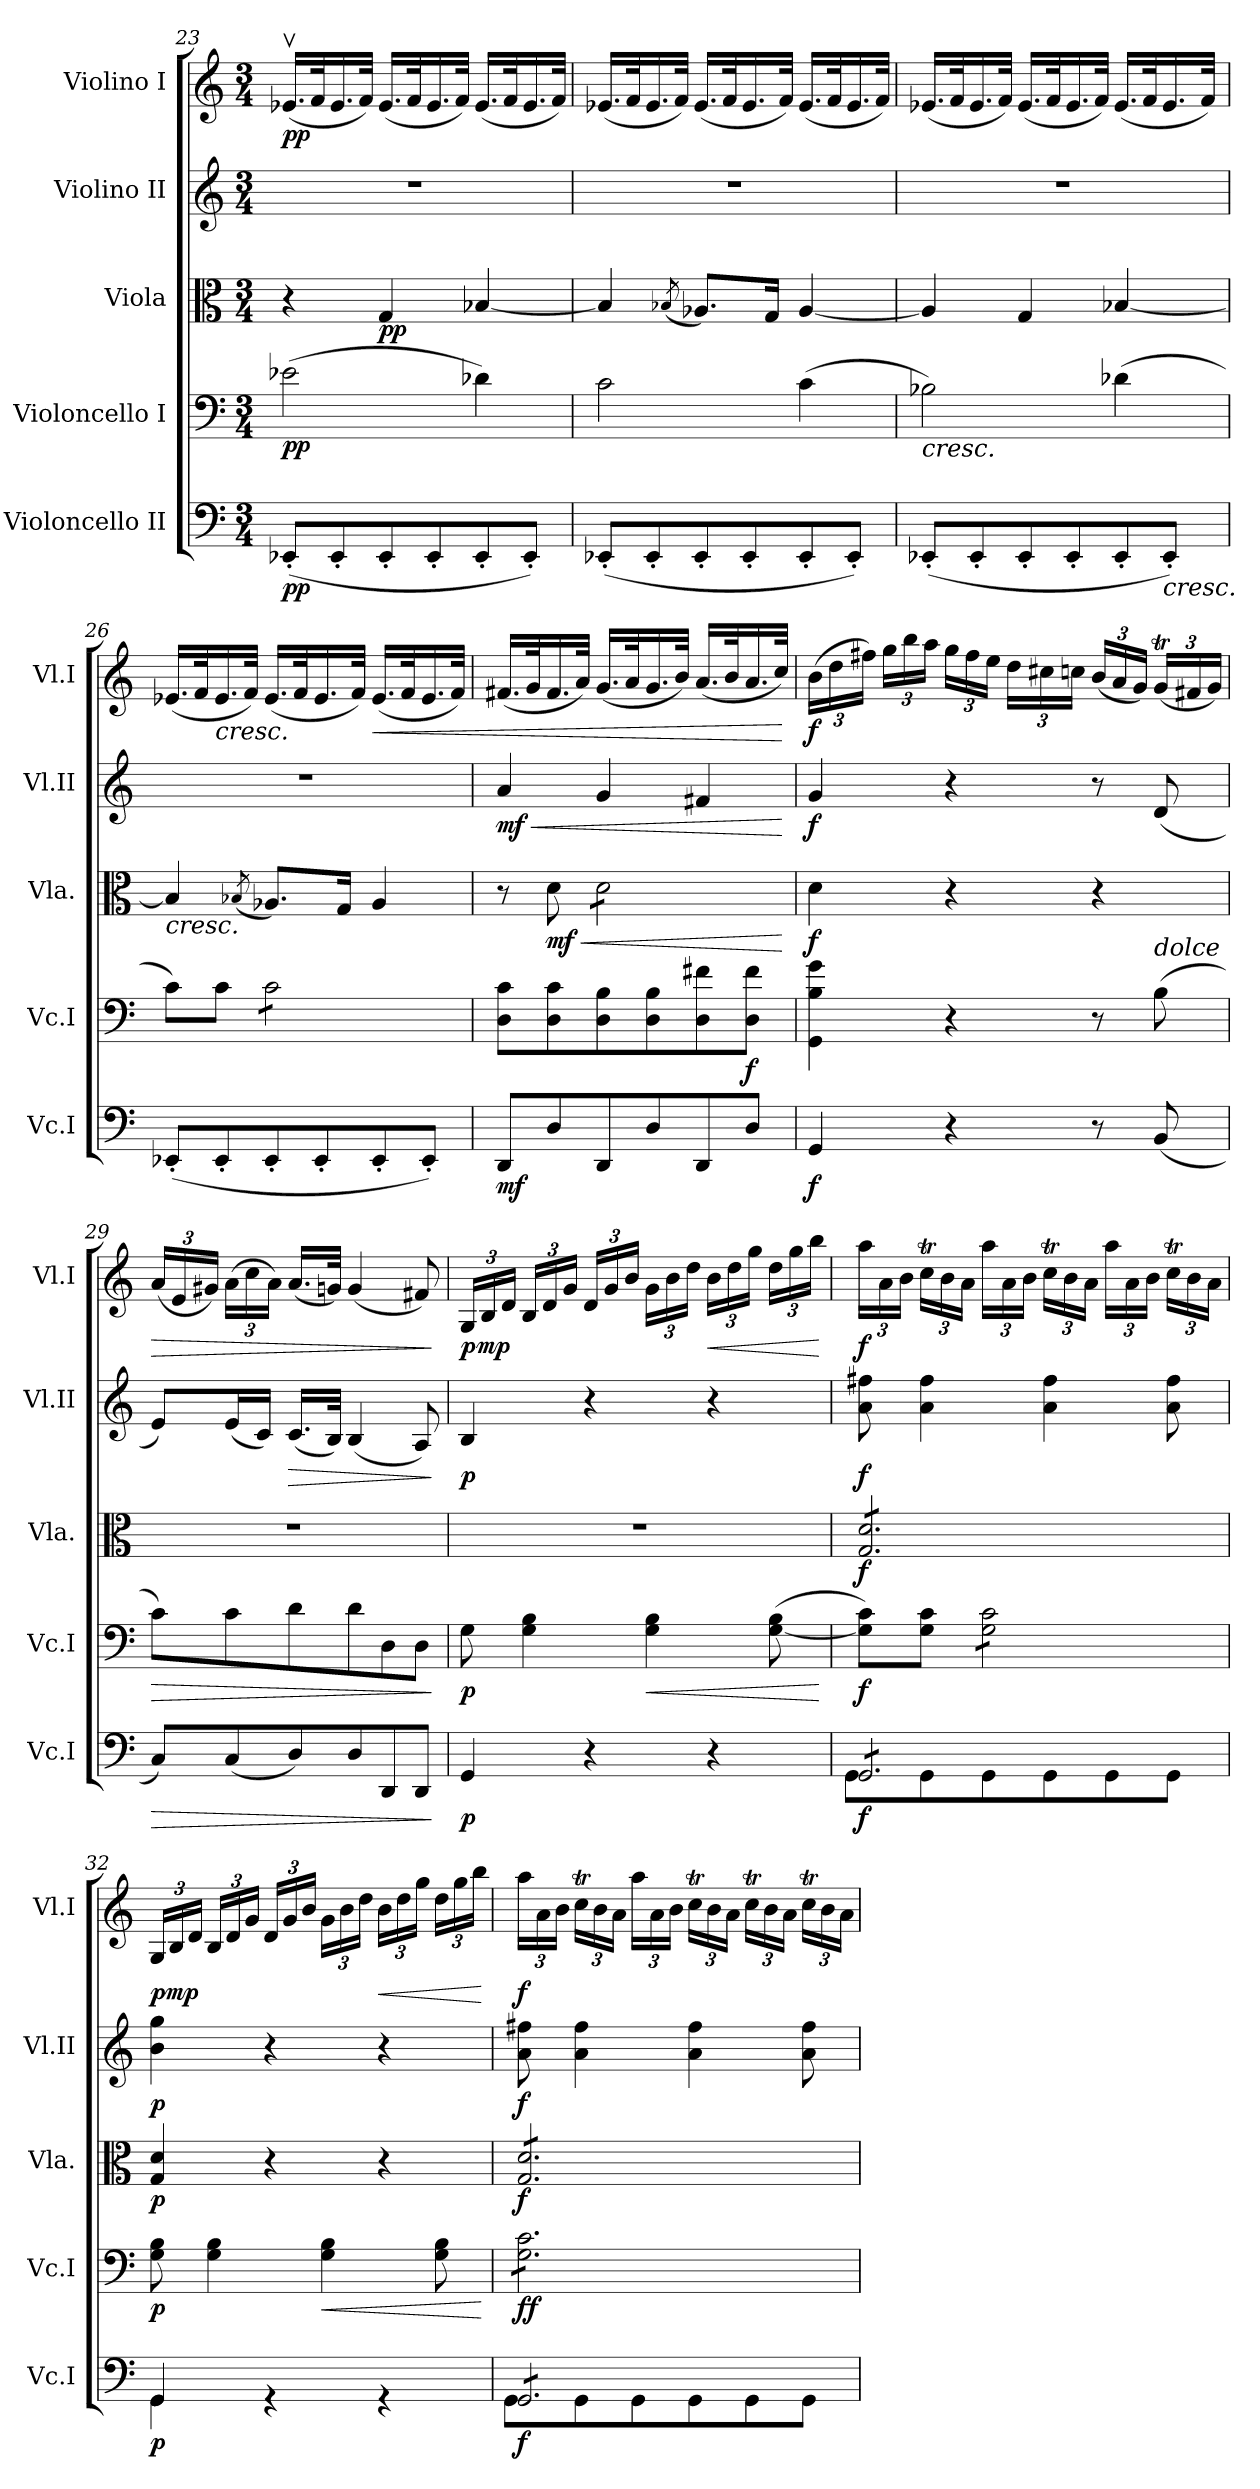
**kern	**dynam	**kern	**dynam	**kern	**dynam	**kern	**dynam	**kern	**dynam
*part5	*part5	*part4	*part4	*part3	*part3	*part2	*part2	*part1	*part1
*staff5	*staff5	*staff4	*staff4	*staff3	*staff3	*staff2	*staff2	*staff1	*staff1
*I"Violoncello II	*	*I"Violoncello I	*	*I"Viola	*	*I"Violino II	*	*I"Violino I	*
*I'Vc.I	*	*I'Vc.I	*	*I'Vla.	*	*I'Vl.II	*	*I'Vl.I	*
*clefF4	*	*clefF4	*	*clefC3	*	*clefG2	*	*clefG2	*
*k[]	*	*k[]	*	*k[]	*	*k[]	*	*k[]	*
*M3/4	*	*M3/4	*	*M3/4	*	*M3/4	*	*M3/4	*
=23	=23	=23	=23	=23	=23	=23	=23	=23	=23
!	!LO:DY:b	!	!LO:DY:b	!	!	!	!	!	!LO:DY:b
(<8EE-X'/L	pp	(>2e-X\	pp	4r	.	2.r	.	(<16.e-Xv/LL	pp
.	.	.	.	.	.	.	.	32f/K	.
8EE-'/	.	.	.	.	.	.	.	16.e-/	.
.	.	.	.	.	.	.	.	32f/JJk)	.
!	!	!	!	!	!LO:DY:b	!	!	!	!
8EE-'/	.	.	.	4G/	pp	.	.	(<16.e-/LL	.
.	.	.	.	.	.	.	.	32f/K	.
8EE-'/	.	.	.	.	.	.	.	16.e-/	.
.	.	.	.	.	.	.	.	32f/JJk)	.
8EE-'/	.	4d-X\)	.	[4B-X/	.	.	.	(<16.e-/LL	.
.	.	.	.	.	.	.	.	32f/K	.
8EE-'/J)	.	.	.	.	.	.	.	16.e-/	.
.	.	.	.	.	.	.	.	32f/JJk)	.
=24	=24	=24	=24	=24	=24	=24	=24	=24	=24
(<8EE-X'/L	.	2c\	.	4B-/]	.	2.r	.	(<16.e-X/LL	.
.	.	.	.	.	.	.	.	32f/K	.
8EE-'/	.	.	.	.	.	.	.	16.e-/	.
.	.	.	.	.	.	.	.	32f/JJk)	.
.	.	.	.	(<8qB-X/	.	.	.	.	.
8EE-'/	.	.	.	8.A-X/L)	.	.	.	(<16.e-/LL	.
.	.	.	.	.	.	.	.	32f/K	.
8EE-'/	.	.	.	.	.	.	.	16.e-/	.
.	.	.	.	16G/Jk	.	.	.	.	.
.	.	.	.	.	.	.	.	32f/JJk)	.
8EE-'/	.	(>4c\	.	[4A-/	.	.	.	(<16.e-/LL	.
.	.	.	.	.	.	.	.	32f/K	.
8EE-'/J)	.	.	.	.	.	.	.	16.e-/	.
.	.	.	.	.	.	.	.	32f/JJk)	.
!!LO:PB:g=z
=25	=25	=25	=25	=25	=25	=25	=25	=25	=25
!	!	!LO:TX:b:i:t=cresc.	!	!	!	!	!	!	!
(<8EE-X'/L	.	2B-X\)	.	4A-/]	.	2.r	.	(<16.e-X/LL	.
.	.	.	.	.	.	.	.	32f/K	.
8EE-'/	.	.	.	.	.	.	.	16.e-/	.
.	.	.	.	.	.	.	.	32f/JJk)	.
8EE-'/	.	.	.	4G/	.	.	.	(<16.e-/LL	.
.	.	.	.	.	.	.	.	32f/K	.
8EE-'/	.	.	.	.	.	.	.	16.e-/	.
.	.	.	.	.	.	.	.	32f/JJk)	.
8EE-'/	.	(>4d-X\	.	[4B-X/	.	.	.	(<16.e-/LL	.
.	.	.	.	.	.	.	.	32f/K	.
!LO:TX:b:i:t=cresc.	!	!	!	!	!	!	!	!	!
8EE-'/J)	.	.	.	.	.	.	.	16.e-/	.
.	.	.	.	.	.	.	.	32f/JJk)	.
=26	=26	=26	=26	=26	=26	=26	=26	=26	=26
!	!	!	!	!LO:TX:b:i:t=cresc.	!	!	!	!	!
(<8EE-X'/L	.	8c\L)	.	4B-/]	.	2.r	.	(<16.e-X/LL	.
.	.	.	.	.	.	.	.	32f/K	.
!	!	!	!	!	!	!	!	!LO:TX:b:i:t=cresc.	!
8EE-'/	.	8c\J	.	.	.	.	.	16.e-/	.
.	.	.	.	.	.	.	.	32f/JJk)	.
.	.	.	.	(<8qB-X/	.	.	.	.	.
*	*	*tremolo	*	*	*	*	*	*	*
8EE-'/	.	8c\L	.	8.A-X/L)	.	.	.	(<16.e-/LL	.
.	.	.	.	.	.	.	.	32f/K	.
8EE-'/	.	8c\	.	.	.	.	.	16.e-/	.
.	.	.	.	16G/Jk	.	.	.	.	.
.	.	.	.	.	.	.	.	32f/JJk)	.
!	!	!	!	!	!	!	!	!	!LO:HP:b
8EE-'/	.	8c\	.	4A-/	.	.	.	(<16.e-/LL	<
.	.	.	.	.	.	.	.	32f/K	.
8EE-'/J)	.	8c\J	.	.	.	.	.	16.e-/	.
*	*	*Xtremolo	*	*	*	*	*	*	*
.	.	.	.	.	.	.	.	32f/JJk)	.
=27	=27	=27	=27	=27	=27	=27	=27	=27	=27
!	!LO:DY:b	!	!	!	!	!	!LO:HP:b	!	!
!	!	!	!	!	!	!	!LO:DY:n=1:b	!	!
8DD/L	mf	8D\ 8c\L	.	8r	.	4a/	< mf	(<16.f#X/LL	.
.	.	.	.	.	.	.	.	32g/K	.
!	!	!	!	!	!LO:HP:b	!	!	!	!
!	!	!	!	!	!LO:DY:n=1:b	!	!	!	!
8D/	.	8D\ 8c\	.	8d\	< mf	.	.	16.f#/	.
.	.	.	.	.	.	.	.	32a/JJk)	.
*	*	*	*	*tremolo	*	*	*	*	*
8DD/	.	8D\ 8B\	.	8d\L	.	4g/	.	(<16.g/LL	.
.	.	.	.	.	.	.	.	32a/K	.
8D/	.	8D\ 8B\	.	8d\	.	.	.	16.g/	.
.	.	.	.	.	.	.	.	32b/JJk)	.
8DD/	.	8D\ 8f#X\	.	8d\	.	4f#X/	.	(<16.a/LL	.
.	.	.	.	.	.	.	.	32b/K	.
!	!	!	!LO:DY:b	!	!	!	!	!	!
8D/J	.	8D\ 8f#\J	f	8d\J	.	.	.	16.a/	.
*	*	*	*	*Xtremolo	*	*	*	*	*
.	.	.	.	.	.	.	.	32cc/JJk)	.
.	.	.	.	.	[	.	[	.	[
!!LO:LB:g=z
=28	=28	=28	=28	=28	=28	=28	=28	=28	=28
*	*	*	*	*	*	*	*	*Xbrackettup	*
!	!LO:DY:b	!	!	!	!LO:DY:b	!	!LO:DY:b	!	!LO:DY:b
4GG/	f	4GG\ 4B\ 4g\	.	4d\	f	4g/	f	(>24b\LL	f
.	.	.	.	.	.	.	.	24dd\	.
.	.	.	.	.	.	.	.	24ff#X\JJ)	.
.	.	.	.	.	.	.	.	24gg\LL	.
.	.	.	.	.	.	.	.	24bb\	.
.	.	.	.	.	.	.	.	24aa\JJ	.
4r	.	4r	.	4r	.	4r	.	24gg\LL	.
.	.	.	.	.	.	.	.	24ff#\	.
.	.	.	.	.	.	.	.	24ee\JJ	.
.	.	.	.	.	.	.	.	24dd\LL	.
.	.	.	.	.	.	.	.	24cc#X\	.
.	.	.	.	.	.	.	.	24ccn\JJ	.
8r	.	8r	.	4r	.	8r	.	(<24b/LL	.
.	.	.	.	.	.	.	.	24a/	.
.	.	.	.	.	.	.	.	24g/JJ)	.
!	!	!LO:TX:a:i:t=dolce	!	!	!	!	!	!	!
(<8BB/	.	(>8B\	.	.	.	(<8d/	.	(<24gT/LL	.
.	.	.	.	.	.	.	.	24f#X/	.
.	.	.	.	.	.	.	.	24g/JJ)	.
=29	=29	=29	=29	=29	=29	=29	=29	=29	=29
!	!LO:HP:b	!	!LO:HP:b	!	!	!	!	!	!LO:HP:b
8C/L)	>	8c\L)	>	2.r	.	8e/L)	.	(<24a/LL	>
.	.	.	.	.	.	.	.	24e/	.
.	.	.	.	.	.	.	.	24g#X/JJ)	.
(<8C/	.	8c\	.	.	.	(<16e/L	.	(>24a\LL	.
.	.	.	.	.	.	.	.	24cc\	.
.	.	.	.	.	.	16c/JJ)	.	.	.
.	.	.	.	.	.	.	.	24a\JJ)	.
!	!	!	!	!	!	!	!LO:HP:b	!	!
8D/)	.	8d\	.	.	.	(<16.c/LL	>	(<16.a/LL	.
.	.	.	.	.	.	32B/JJk)	.	32gn/JJk)	.
8D/	.	8d\	.	.	.	(<4B/	.	(<4g/	.
8DD/	.	8D\	.	.	.	.	.	.	.
8DD/J	.	8D\J	.	.	.	8A/)	.	8f#X/)	.
.	]	.	]	.	.	.	]	.	]
!!LO:PB:g=z
=30	=30	=30	=30	=30	=30	=30	=30	=30	=30
!	!LO:DY:b	!	!LO:DY:b	!	!	!	!LO:DY:b	!	!LO:DY:b
4GG/	p	8G\	p	2.r	.	4B/	p	24G/LL	p
!	!	!	!	!	!	!	!	!	!LO:DY:b
.	.	.	.	.	.	.	.	24B/	mp
.	.	.	.	.	.	.	.	24d/JJ	.
.	.	4G\ 4B\	.	.	.	.	.	24B/LL	.
.	.	.	.	.	.	.	.	24d/	.
.	.	.	.	.	.	.	.	24g/JJ	.
4r	.	.	.	.	.	4r	.	24d/LL	.
.	.	.	.	.	.	.	.	24g/	.
.	.	.	.	.	.	.	.	24b/JJ	.
!	!	!	!LO:HP:b	!	!	!	!	!	!
.	.	4G\ 4B\	<	.	.	.	.	24g\LL	.
.	.	.	.	.	.	.	.	24b\	.
.	.	.	.	.	.	.	.	24dd\JJ	.
!	!	!	!	!	!	!	!	!	!LO:HP:b
4r	.	.	.	.	.	4r	.	24b\LL	<
.	.	.	.	.	.	.	.	24dd\	.
.	.	.	.	.	.	.	.	24gg\JJ	.
.	.	(>[8G\ 8B\	.	.	.	.	.	24dd\LL	.
.	.	.	.	.	.	.	.	24gg\	.
.	.	.	.	.	.	.	.	24bb\JJ	.
.	.	.	[	.	.	.	.	.	[
=31	=31	=31	=31	=31	=31	=31	=31	=31	=31
*^	*	*	*	*	*	*	*	*	*
!	!	!LO:DY:b	!	!LO:DY:b	!	!LO:DY:b	!	!LO:DY:b	!	!LO:DY:b
*tremolo	*	*	*	*	*	*	*	*	*	*
*	*	*	*	*	*tremolo	*	*	*	*	*
8GG/L	8GG\L	f	8G\] 8c\L)	f	8G/ 8d/L	f	8a\ 8ff#X\	f	24aa\LL	f
.	.	.	.	.	.	.	.	.	24a\	.
.	.	.	.	.	.	.	.	.	24b\JJ	.
8GG/	8GG\	.	8G\ 8c\J	.	8G/ 8d/	.	4a\ 4ff#\	.	24ccT\LL	.
.	.	.	.	.	.	.	.	.	24b\	.
.	.	.	.	.	.	.	.	.	24a\JJ	.
*	*	*	*tremolo	*	*	*	*	*	*	*
8GG/	8GG\	.	8G\ 8c\L	.	8G/ 8d/	.	.	.	24aa\LL	.
.	.	.	.	.	.	.	.	.	24a\	.
.	.	.	.	.	.	.	.	.	24b\JJ	.
8GG/	8GG\	.	8G\ 8c\	.	8G/ 8d/	.	4a\ 4ff#\	.	24ccT\LL	.
.	.	.	.	.	.	.	.	.	24b\	.
.	.	.	.	.	.	.	.	.	24a\JJ	.
8GG/	8GG\	.	8G\ 8c\	.	8G/ 8d/	.	.	.	24aa\LL	.
.	.	.	.	.	.	.	.	.	24a\	.
.	.	.	.	.	.	.	.	.	24b\JJ	.
8GG/J	8GG\J	.	8G\ 8c\J	.	8G/ 8d/J	.	8a\ 8ff#\	.	24ccT\LL	.
*	*	*	*	*	*Xtremolo	*	*	*	*	*
*	*	*	*Xtremolo	*	*	*	*	*	*	*
*Xtremolo	*	*	*	*	*	*	*	*	*	*
.	.	.	.	.	.	.	.	.	24b\	.
.	.	.	.	.	.	.	.	.	24a\JJ	.
!!LO:LB:g=z
=32	=32	=32	=32	=32	=32	=32	=32	=32	=32	=32
!	!	!LO:DY:b	!	!LO:DY:b	!	!LO:DY:b	!	!LO:DY:b	!	!LO:DY:b
4GG/	4GG\	p	8G\ 8B\	p	4G/ 4d/	p	4b\ 4gg\	p	24G/LL	p
!	!	!	!	!	!	!	!	!	!	!LO:DY:b
.	.	.	.	.	.	.	.	.	24B/	mp
.	.	.	.	.	.	.	.	.	24d/JJ	.
.	.	.	4G\ 4B\	.	.	.	.	.	24B/LL	.
.	.	.	.	.	.	.	.	.	24d/	.
.	.	.	.	.	.	.	.	.	24g/JJ	.
4rGG	2ryy	.	.	.	4r	.	4r	.	24d/LL	.
.	.	.	.	.	.	.	.	.	24g/	.
.	.	.	.	.	.	.	.	.	24b/JJ	.
!	!	!	!	!LO:HP:b	!	!	!	!	!	!
.	.	.	4G\ 4B\	<	.	.	.	.	24g\LL	.
.	.	.	.	.	.	.	.	.	24b\	.
.	.	.	.	.	.	.	.	.	24dd\JJ	.
!	!	!	!	!	!	!	!	!	!	!LO:HP:b
4rGG	.	.	.	.	4r	.	4r	.	24b\LL	<
.	.	.	.	.	.	.	.	.	24dd\	.
.	.	.	.	.	.	.	.	.	24gg\JJ	.
.	.	.	8G\ 8B\	.	.	.	.	.	24dd\LL	.
.	.	.	.	.	.	.	.	.	24gg\	.
.	.	.	.	.	.	.	.	.	24bb\JJ	.
*v	*v	*	*	*	*	*	*	*	*	*
.	.	.	[	.	.	.	.	.	[
=33	=33	=33	=33	=33	=33	=33	=33	=33	=33
*^	*	*	*	*	*	*	*	*	*
!	!	!LO:DY:b	!	!LO:DY:b	!	!LO:DY:b	!	!LO:DY:b	!	!LO:DY:b
*tremolo	*	*	*	*	*	*	*	*	*	*
*	*	*	*tremolo	*	*	*	*	*	*	*
*	*	*	*	*	*tremolo	*	*	*	*	*
8GG/L	8GG\L	f	8G\ 8c\L	ff	8G/ 8d/L	f	8a\ 8ff#X\	f	24aa\LL	f
.	.	.	.	.	.	.	.	.	24a\	.
.	.	.	.	.	.	.	.	.	24b\JJ	.
8GG/	8GG\	.	8G\ 8c\	.	8G/ 8d/	.	4a\ 4ff#\	.	24ccT\LL	.
.	.	.	.	.	.	.	.	.	24b\	.
.	.	.	.	.	.	.	.	.	24a\JJ	.
8GG/	8GG\	.	8G\ 8c\	.	8G/ 8d/	.	.	.	24aa\LL	.
.	.	.	.	.	.	.	.	.	24a\	.
.	.	.	.	.	.	.	.	.	24b\JJ	.
8GG/	8GG\	.	8G\ 8c\	.	8G/ 8d/	.	4a\ 4ff#\	.	24ccT\LL	.
.	.	.	.	.	.	.	.	.	24b\	.
.	.	.	.	.	.	.	.	.	24a\JJ	.
8GG/	8GG\	.	8G\ 8c\	.	8G/ 8d/	.	.	.	24ccT\LL	.
.	.	.	.	.	.	.	.	.	24b\	.
.	.	.	.	.	.	.	.	.	24a\JJ	.
8GG/J	8GG\J	.	8G\ 8c\J	.	8G/ 8d/J	.	8a\ 8ff#\	.	24ccT\LL	.
*	*	*	*	*	*Xtremolo	*	*	*	*	*
*	*	*	*Xtremolo	*	*	*	*	*	*	*
*Xtremolo	*	*	*	*	*	*	*	*	*	*
.	.	.	.	.	.	.	.	.	24b\	.
.	.	.	.	.	.	.	.	.	24a\JJ	.
*v	*v	*	*	*	*	*	*	*	*	*
=	=	=	=	=	=	=	=	=	=
*-	*-	*-	*-	*-	*-	*-	*-	*-	*-
